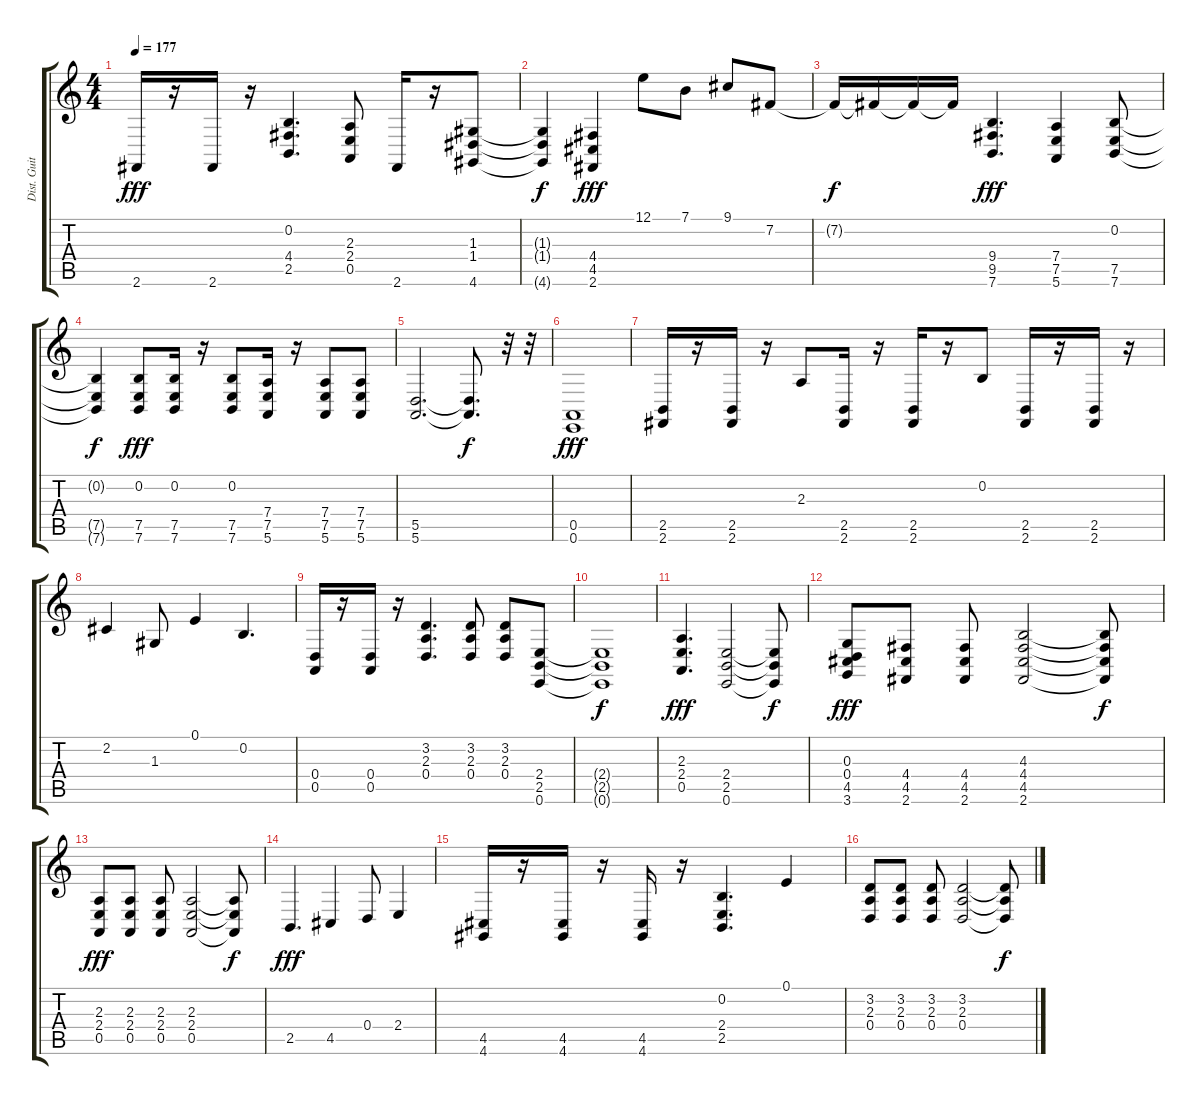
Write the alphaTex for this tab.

\track ("Dist. Guitar 5" "Dist. Guit") {instrument stringensemble1}
\staff {score tabs}
\tuning (E4 B3 G3 D3 A2 E2) {hide}
\ts (4 4)
\tempo 177
\clef g2
\ks c
2.6.16{dy fff} r.16 2.6.16 r.16 (0.2 4.4 2.5).4{d} (2.3 2.4 0.5).8 2.6.16 r.16 (1.3 1.4 4.6).8 |
(1.3{t} 1.4{t} 4.6{t}).4{dy f} (4.4 4.5 2.6).4{dy fff} 12.1.8 7.1.8 9.1.8 7.2.8 |
7.2{t}.16{dy f} 7.2{t}.16 7.2{t}.16 7.2{t}.16 (9.4 9.5 7.6).4{d dy fff} (7.4 7.5 5.6).4 (0.2 7.5 7.6).8 |
(0.2{t} 7.5{t} 7.6{t}).4{dy f} (0.2 7.5 7.6).8{dy fff} (0.2 7.5 7.6).16 r.16 (0.2 7.5 7.6).8 (7.4 7.5 5.6).16 r.16 (7.4 7.5 5.6).8 (7.4 7.5 5.6).8 |
(5.5 5.6).2{d} (5.5{t} 5.6{t}).8{d dy f} r.32 r.32 |
(0.5 0.6).1{dy fff} |
(2.5 2.6).16 r.16 (2.5 2.6).16 r.16 2.3.8 (2.5 2.6).16 r.16 (2.5 2.6).16 r.16 0.2.8 (2.5 2.6).16 r.16 (2.5 2.6).16 r.16 |
2.2.4 1.3.8 0.1.4 0.2.4{d} |
(0.4 0.5).16 r.16 (0.4 0.5).16 r.16 (3.2 2.3 0.4).4{d} (3.2 2.3 0.4).8 (3.2 2.3 0.4).8 (2.4 2.5 0.6).8 |
(2.4{t} 2.5{t} 0.6{t}).1{dy f} |
(2.3 2.4 0.5).4{d dy fff} (2.4 2.5 0.6).2 (2.4{t} 2.5{t} 0.6{t}).8{dy f} |
(0.3 0.4 4.5 3.6).8{dy fff} (4.4 4.5 2.6).8 (4.4 4.5 2.6).8 (4.3 4.4 4.5 2.6).2 (4.3{t} 4.4{t} 4.5{t} 2.6{t}).8{dy f} |
(2.3 2.4 0.5).8{dy fff} (2.3 2.4 0.5).8 (2.3 2.4 0.5).8 (2.3 2.4 0.5).2 (2.3{t} 2.4{t} 0.5{t}).8{dy f} |
2.5.4{d dy fff} 4.5.4 0.4.8 2.4.4 |
(4.5 4.6).16 r.16 (4.5 4.6).16 r.16 (4.5 4.6).16 r.16 (0.2 2.4 2.5).4{d} 0.1.4 |
(3.2 2.3 0.4).8 (3.2 2.3 0.4).8 (3.2 2.3 0.4).8 (3.2 2.3 0.4).2 (3.2{t} 2.3{t} 0.4{t}).8{dy f}
